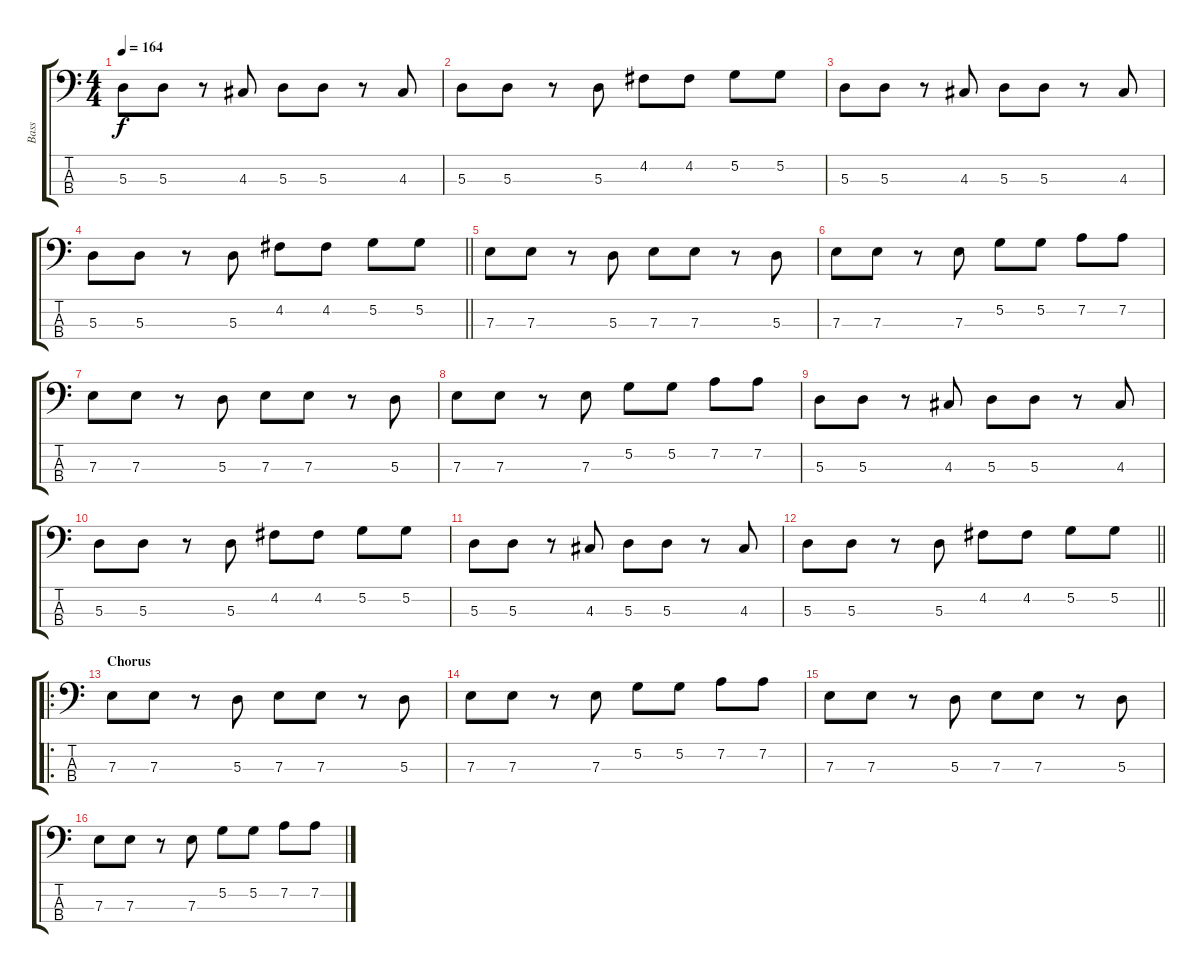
\track ("Bass" "Bass") {instrument electricbasspick}
\staff {score tabs}
\tuning (G2 D2 A1 E1) {hide}
\ts (4 4)
\tempo 164
\clef f4
\ks c
5.3.8{dy f} 5.3.8 r.8 4.3.8 5.3.8 5.3.8 r.8 4.3.8 |
5.3.8 5.3.8 r.8 5.3.8 4.2.8 4.2.8 5.2.8 5.2.8 |
5.3.8 5.3.8 r.8 4.3.8 5.3.8 5.3.8 r.8 4.3.8 |
\barLineRight lightlight
5.3.8 5.3.8 r.8 5.3.8 4.2.8 4.2.8 5.2.8 5.2.8 |
7.3.8 7.3.8 r.8 5.3.8 7.3.8 7.3.8 r.8 5.3.8 |
7.3.8 7.3.8 r.8 7.3.8 5.2.8 5.2.8 7.2.8 7.2.8 |
7.3.8 7.3.8 r.8 5.3.8 7.3.8 7.3.8 r.8 5.3.8 |
7.3.8 7.3.8 r.8 7.3.8 5.2.8 5.2.8 7.2.8 7.2.8 |
5.3.8 5.3.8 r.8 4.3.8 5.3.8 5.3.8 r.8 4.3.8 |
5.3.8 5.3.8 r.8 5.3.8 4.2.8 4.2.8 5.2.8 5.2.8 |
5.3.8 5.3.8 r.8 4.3.8 5.3.8 5.3.8 r.8 4.3.8 |
\barLineRight lightlight
5.3.8 5.3.8 r.8 5.3.8 4.2.8 4.2.8 5.2.8 5.2.8 |
\ro
\section ("" "Chorus")
7.3.8 7.3.8 r.8 5.3.8 7.3.8 7.3.8 r.8 5.3.8 |
7.3.8 7.3.8 r.8 7.3.8 5.2.8 5.2.8 7.2.8 7.2.8 |
7.3.8 7.3.8 r.8 5.3.8 7.3.8 7.3.8 r.8 5.3.8 |
7.3.8 7.3.8 r.8 7.3.8 5.2.8 5.2.8 7.2.8 7.2.8
